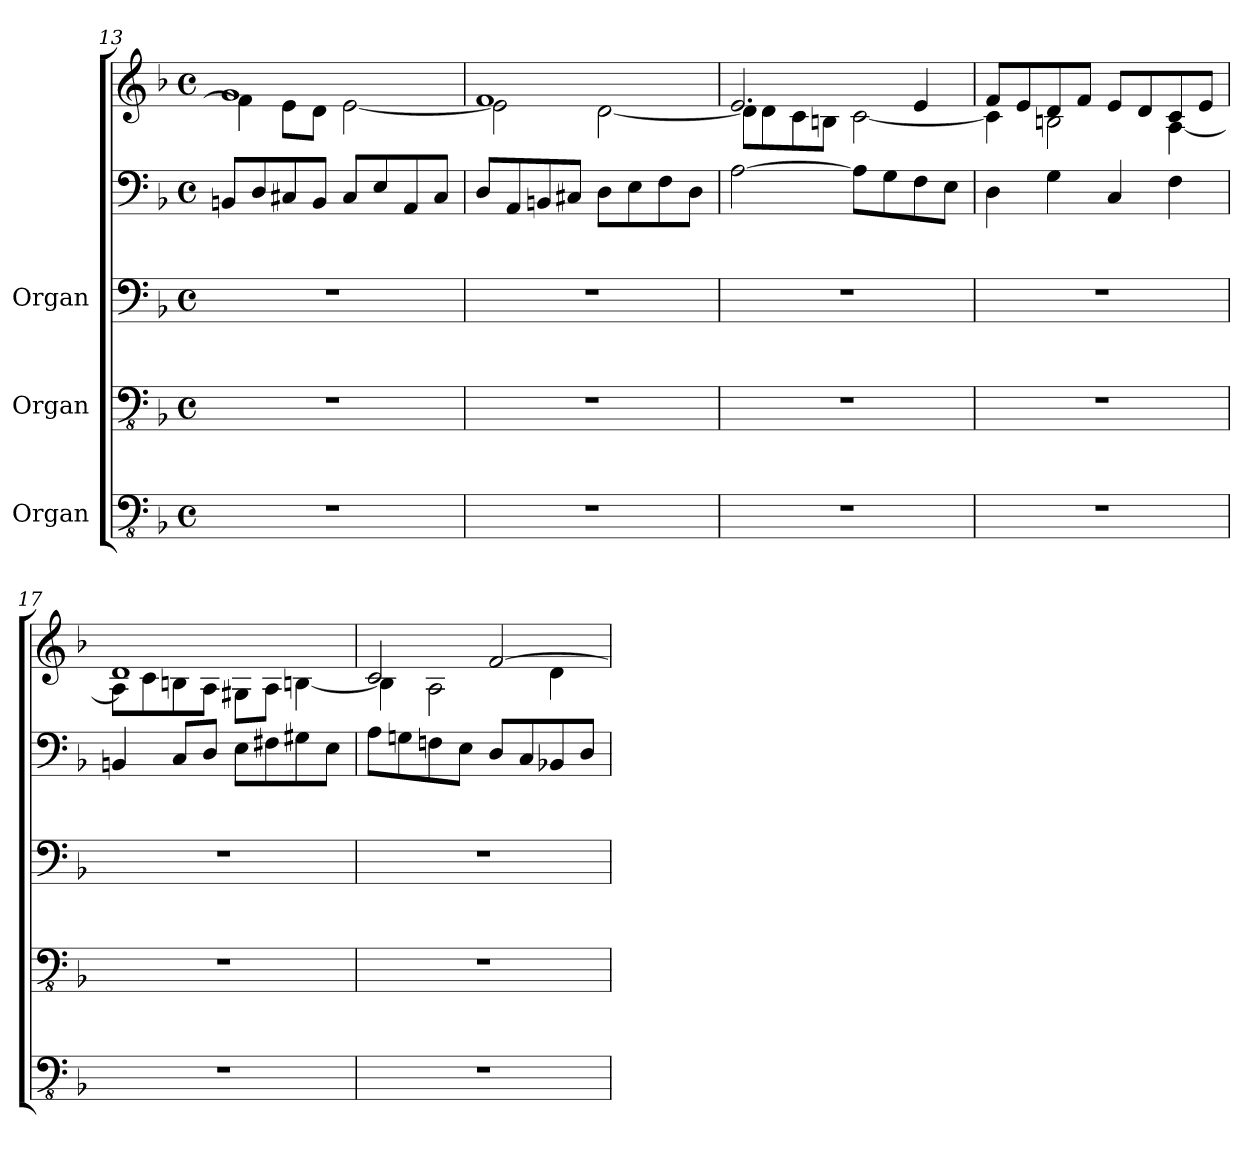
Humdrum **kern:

**kern	**kern	**kern	**kern	**kern
*part3	*part2	*part1	*part1	*part1
*staff5	*staff4	*staff3	*staff2	*staff1
*I"Organ	*I"Organ	*I"Organ	*	*
*clefFv4	*clefFv4	*clefF4	*clefF4	*clefG2
*k[b-]	*k[b-]	*k[b-]	*k[b-]	*k[b-]
*M4/4	*M4/4	*M4/4	*M4/4	*M4/4
*met(c)	*met(c)	*met(c)	*met(c)	*met(c)
=13	=13	=13	=13	=13
*	*	*	*	*^
1r	1r	1r	8BBn/L	1g	4f\]
.	.	.	8D/	.	.
.	.	.	8C#X/	.	8e\L
.	.	.	8BB/J	.	8d\J
.	.	.	8C#/L	.	[2e\
.	.	.	8E/	.	.
.	.	.	8AA/	.	.
.	.	.	8C#/J	.	.
=14	=14	=14	=14	=14	=14
1r	1r	1r	8D/L	1f	2e\]
.	.	.	8AA/	.	.
.	.	.	8BBn/	.	.
.	.	.	8C#X/J	.	.
.	.	.	8D\L	.	[2d\
.	.	.	8E\	.	.
.	.	.	8F\	.	.
.	.	.	8D\J	.	.
=15	=15	=15	=15	=15	=15
1r	1r	1r	[2A\	2.e/	8d\L]
.	.	.	.	.	8d\
.	.	.	.	.	8c\
.	.	.	.	.	8Bn\J
.	.	.	8A\L]	.	[2c\
.	.	.	8G\	.	.
.	.	.	8F\	4e/	.
.	.	.	8E\J	.	.
!!LO:PB:g=z	!!
=16	=16	=16	=16	=16	=16
1r	1r	1r	4D\	8f/L	4c\]
.	.	.	.	8e/	.
.	.	.	4G\	8d/	2Bn\
.	.	.	.	8f/J	.
.	.	.	4C/	8e/L	.
.	.	.	.	8d/	.
.	.	.	4F\	8c/	[4A\
.	.	.	.	8e/J	.
=17	=17	=17	=17	=17	=17
1r	1r	1r	4BBn/	1d	8A\L]
.	.	.	.	.	8c\
.	.	.	8C/L	.	8Bn\
.	.	.	8D/J	.	8A\J
.	.	.	8E\L	.	8G#X\L
.	.	.	8F#X\	.	8A\J
.	.	.	8G#X\	.	[4Bn\
.	.	.	8E\J	.	.
=18	=18	=18	=18	=18	=18
1r	1r	1r	8A\L	2c/	4B\]
.	.	.	8Gn\	.	.
.	.	.	8Fn\	.	2A\
.	.	.	8E\J	.	.
.	.	.	8D/L	[2f/	.
.	.	.	8C/	.	.
.	.	.	8BB-X/	.	4d\
.	.	.	8D/J	.	.
*	*	*	*	*v	*v
=	=	=	=	=
*-	*-	*-	*-	*-
